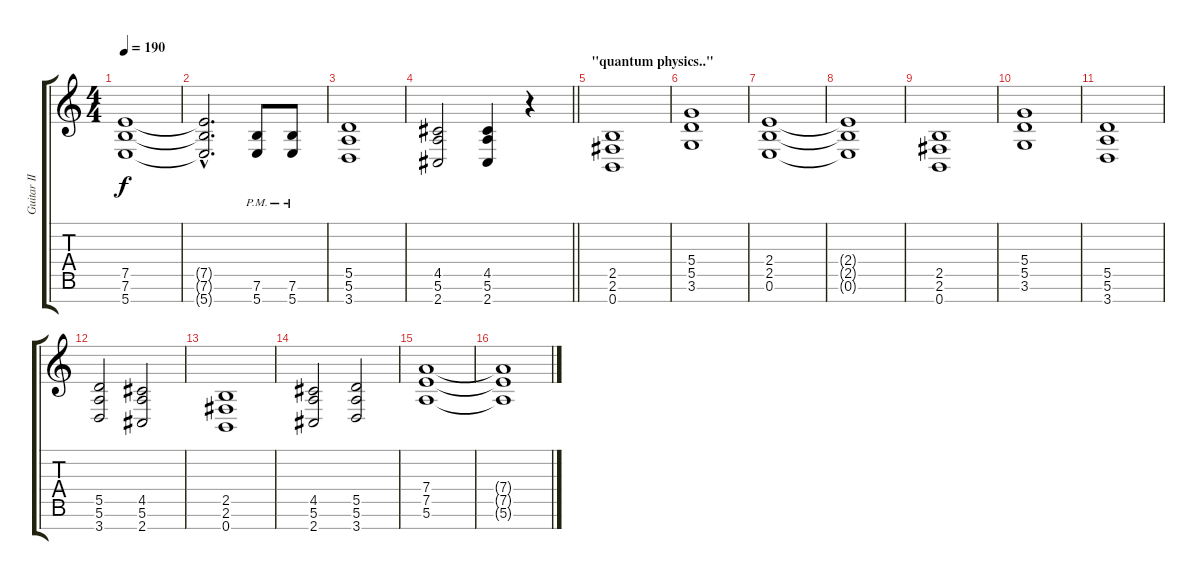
\track ("Guitar II" "Guitar II") {instrument distortionguitar}
\staff {score tabs}
\tuning (E4 B3 G3 D3 A2 E2 B1) {hide}
\ts (4 4)
\tempo 190
\clef g2
\ks c
(7.5 7.6 5.7).1{dy f} |
(7.5{hac t} 7.6{hac t} 5.7{hac t}).2{d} (7.6{pm} 5.7{pm}).8 (7.6{pm} 5.7{pm}).8 |
(5.5 5.6 3.7).1 |
\barLineRight lightlight
(4.5 5.6 2.7).2 (4.5 5.6 2.7).4 r.4 |
\section ("" "\"quantum physics..\"")
(2.5 2.6 0.7).1 |
(5.4 5.5 3.6).1 |
(2.4 2.5 0.6).1 |
(2.4{t} 2.5{t} 0.6{t}).1 |
(2.5 2.6 0.7).1 |
(5.4 5.5 3.6).1 |
(5.5 5.6 3.7).1 |
(5.5 5.6 3.7).2 (4.5 5.6 2.7).2 |
(2.5 2.6 0.7).1 |
(4.5 5.6 2.7).2 (5.5 5.6 3.7).2 |
(7.4 7.5 5.6).1 |
(7.4{t} 7.5{t} 5.6{t}).1
